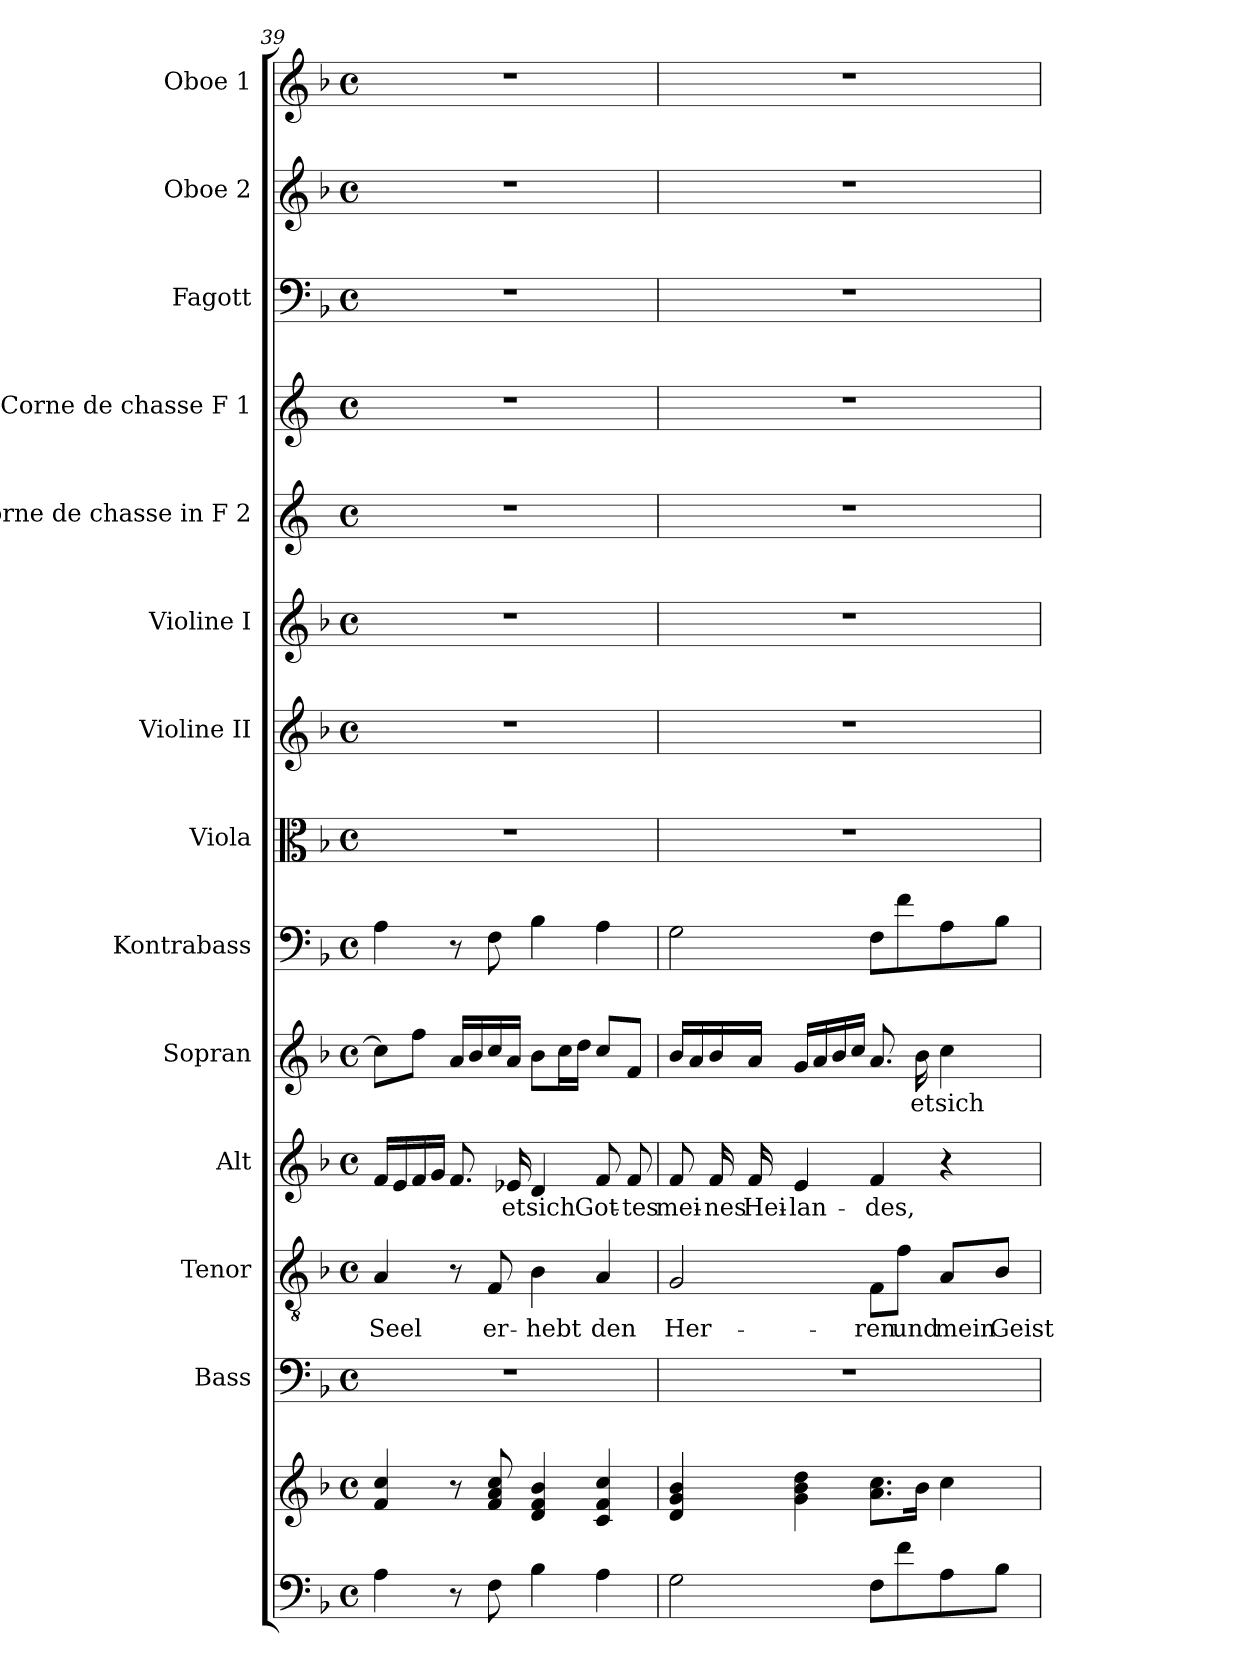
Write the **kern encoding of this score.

**kern	**kern	**kern	**kern	**text	**kern	**text	**kern	**text	**kern	**kern	**kern	**kern	**kern	**kern	**kern	**kern	**kern
*part14	*part14	*part13	*part12	*part12	*part11	*part11	*part10	*part10	*part9	*part8	*part7	*part6	*part5	*part4	*part3	*part2	*part1
*staff15	*staff14	*staff13	*staff12	*staff12	*staff11	*staff11	*staff10	*staff10	*staff9	*staff8	*staff7	*staff6	*staff5	*staff4	*staff3	*staff2	*staff1
*	*	*I"Bass	*I"Tenor	*	*I"Alt	*	*I"Sopran	*	*I"Kontrabass	*I"Viola	*I"Violine II	*I"Violine I	*I"Corne de chasse in F 2	*I"Corne de chasse F 1	*I"Fagott	*I"Oboe 2	*I"Oboe 1
*	*	*I'B.	*I'T.	*	*I'A.	*	*I'S.	*	*I'Kb.	*I'Vla.	*I'Vl. II	*I'Vl. I	*	*	*I'Fg.	*I'Ob. 2	*I'Ob. 1
!!LO:PB:g=z
*clefF4	*clefG2	*clefF4	*clefGv2	*	*clefG2	*	*clefG2	*	*clefF4	*clefC3	*clefG2	*clefG2	*clefG2	*clefG2	*clefF4	*clefG2	*clefG2
*	*	*	*	*	*	*	*	*	*ITrd7c12	*	*	*	*ITrd4c7	*ITrd4c7	*	*	*
*k[b-]	*k[b-]	*k[b-]	*k[b-]	*	*k[b-]	*	*k[b-]	*	*k[b-]	*k[b-]	*k[b-]	*k[b-]	*k[b-]	*k[b-]	*k[b-]	*k[b-]	*k[b-]
*F:	*F:	*F:	*F:	*	*F:	*	*F:	*	*F:	*F:	*F:	*F:	*F:	*F:	*F:	*F:	*F:
*M4/4	*M4/4	*M4/4	*M4/4	*	*M4/4	*	*M4/4	*	*M4/4	*M4/4	*M4/4	*M4/4	*M4/4	*M4/4	*M4/4	*M4/4	*M4/4
*met(c)	*met(c)	*met(c)	*met(c)	*	*met(c)	*	*met(c)	*	*met(c)	*met(c)	*met(c)	*met(c)	*met(c)	*met(c)	*met(c)	*met(c)	*met(c)
=39	=39	=39	=39	=39	=39	=39	=39	=39	=39	=39	=39	=39	=39	=39	=39	=39	=39
!	!	!	!	!LO:LY:b	!	!	!	!	!	!	!	!	!	!	!	!	!
4A\	4f/ 4cc/	1r	4A/	Seel	16f/LL	.	8cc\L]	.	4AA\	1r	1r	1r	1r	1r	1r	1r	1r
.	.	.	.	.	16e/	.	.	.	.	.	.	.	.	.	.	.	.
.	.	.	.	.	16f/	.	8ff\J	.	.	.	.	.	.	.	.	.	.
.	.	.	.	.	16g/JJ	.	.	.	.	.	.	.	.	.	.	.	.
8r	8r	.	8r	.	8.f/	.	16a/LL	.	8r	.	.	.	.	.	.	.	.
.	.	.	.	.	.	.	16b-/	.	.	.	.	.	.	.	.	.	.
!	!	!	!	!LO:LY:b	!	!	!	!	!	!	!	!	!	!	!	!	!
8F\	8f/ 8a/ 8cc/	.	8F/	er-	.	.	16cc/	.	8FF\	.	.	.	.	.	.	.	.
!	!	!	!	!	!	!LO:LY:b	!	!	!	!	!	!	!	!	!	!	!
.	.	.	.	.	16e-X/	-et	16a/JJ	.	.	.	.	.	.	.	.	.	.
!	!	!	!	!LO:LY:b	!	!LO:LY:b	!	!	!	!	!	!	!	!	!	!	!
4B-\	4d/ 4f/ 4b-/	.	4B-\	-hebt	4d/	sich	8b-\L	.	4BB-\	.	.	.	.	.	.	.	.
.	.	.	.	.	.	.	16cc\L	.	.	.	.	.	.	.	.	.	.
.	.	.	.	.	.	.	16dd\JJ	.	.	.	.	.	.	.	.	.	.
!	!	!	!	!LO:LY:b	!	!LO:LY:b	!	!	!	!	!	!	!	!	!	!	!
4A\	4c/ 4f/ 4cc/	.	4A/	den	8f/	Got-	8cc/L	.	4AA\	.	.	.	.	.	.	.	.
!	!	!	!	!	!	!LO:LY:b	!	!	!	!	!	!	!	!	!	!	!
.	.	.	.	.	8f/	-tes	8f/J	.	.	.	.	.	.	.	.	.	.
=40	=40	=40	=40	=40	=40	=40	=40	=40	=40	=40	=40	=40	=40	=40	=40	=40	=40
!	!	!	!	!LO:LY:b	!	!LO:LY:b	!	!	!	!	!	!	!	!	!	!	!
2G\	4d/ 4g/ 4b-/	1r	2G/	Her-	8f/	mei-	16b-/LL	.	2GG\	1r	1r	1r	1r	1r	1r	1r	1r
.	.	.	.	.	.	.	16a/	.	.	.	.	.	.	.	.	.	.
!	!	!	!	!	!	!LO:LY:b	!	!	!	!	!	!	!	!	!	!	!
.	.	.	.	.	16f/	-nes	16b-/	.	.	.	.	.	.	.	.	.	.
!	!	!	!	!	!	!LO:LY:b	!	!	!	!	!	!	!	!	!	!	!
.	.	.	.	.	16f/	Hei-	16a/JJ	.	.	.	.	.	.	.	.	.	.
!	!	!	!	!	!	!LO:LY:b	!	!	!	!	!	!	!	!	!	!	!
.	4g\ 4b-\ 4dd\	.	.	.	4e/	-lan-	16g/LL	.	.	.	.	.	.	.	.	.	.
.	.	.	.	.	.	.	16a/	.	.	.	.	.	.	.	.	.	.
.	.	.	.	.	.	.	16b-/	.	.	.	.	.	.	.	.	.	.
.	.	.	.	.	.	.	16cc/JJ	.	.	.	.	.	.	.	.	.	.
!	!	!	!	!LO:LY:b	!	!LO:LY:b	!	!	!	!	!	!	!	!	!	!	!
8F\L	8.a\ 8.cc\L	.	8F\L	-ren	4f/	-des,	8.a/	.	8FF\L	.	.	.	.	.	.	.	.
!	!	!	!	!LO:LY:b	!	!	!	!	!	!	!	!	!	!	!	!	!
8f\	.	.	8f\J	und	.	.	.	.	8F\	.	.	.	.	.	.	.	.
!	!	!	!	!	!	!	!	!LO:LY:b	!	!	!	!	!	!	!	!	!
.	16b-\Jk	.	.	.	.	.	16b-\	-et	.	.	.	.	.	.	.	.	.
!	!	!	!	!LO:LY:b	!	!	!	!LO:LY:b	!	!	!	!	!	!	!	!	!
8A\	4cc\	.	8A/L	mein	4r	.	4cc\	sich	8AA\	.	.	.	.	.	.	.	.
!	!	!	!	!LO:LY:b	!	!	!	!	!	!	!	!	!	!	!	!	!
8B-\J	.	.	8B-/J	Geist	.	.	.	.	8BB-\J	.	.	.	.	.	.	.	.
=	=	=	=	=	=	=	=	=	=	=	=	=	=	=	=	=	=
*-	*-	*-	*-	*-	*-	*-	*-	*-	*-	*-	*-	*-	*-	*-	*-	*-	*-
